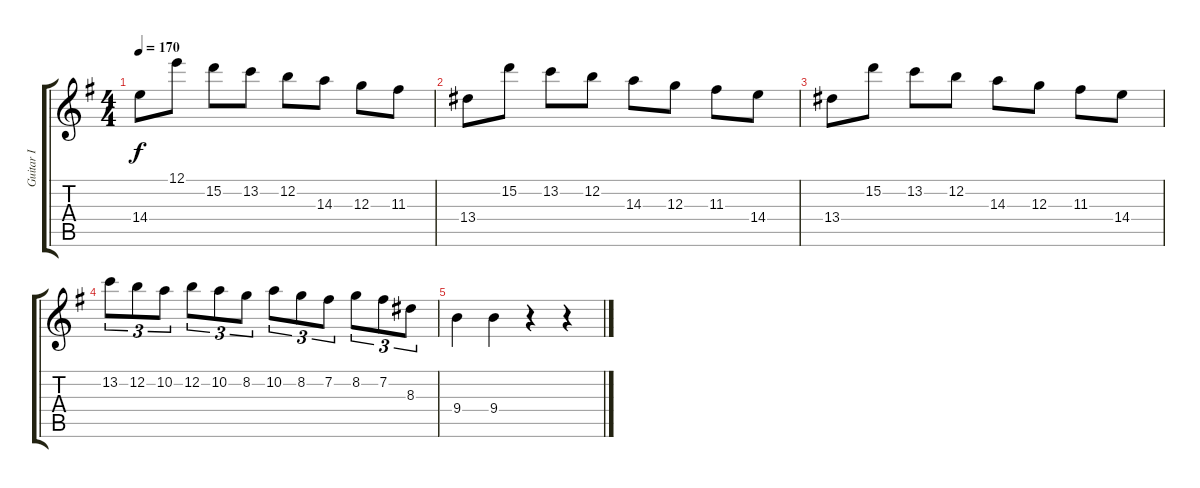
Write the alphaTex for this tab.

\track ("Guitar I" "Guitar I") {instrument distortionguitar}
\staff {score tabs}
\tuning (E4 B3 G3 D3 A2 E2) {hide}
\ts (4 4)
\tempo 170
\clef g2
\ks eminor
14.4.8{dy f} 12.1.8 15.2.8 13.2.8 12.2.8 14.3.8 12.3.8 11.3.8 |
13.4.8 15.2.8 13.2.8 12.2.8 14.3.8 12.3.8 11.3.8 14.4.8 |
13.4.8 15.2.8 13.2.8 12.2.8 14.3.8 12.3.8 11.3.8 14.4.8 |
13.2.8{tu (3 2)} 12.2.8{tu (3 2)} 10.2.8{tu (3 2)} 12.2.8{tu (3 2)} 10.2.8{tu (3 2)} 8.2.8{tu (3 2)} 10.2.8{tu (3 2)} 8.2.8{tu (3 2)} 7.2.8{tu (3 2)} 8.2.8{tu (3 2)} 7.2.8{tu (3 2)} 8.3.8{tu (3 2)} |
9.4.4 9.4.4 r.4 r.4
